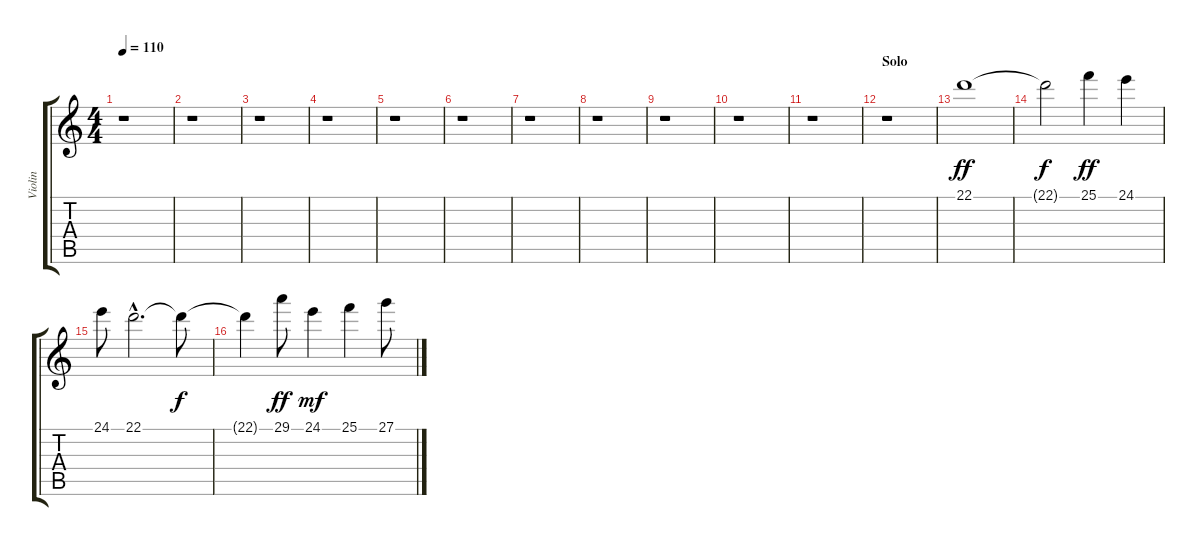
\track ("Violin" "Violin") {instrument violin}
\staff {score tabs}
\tuning (E4 B3 G3 D3 A2 E2) {hide}
\ts (4 4)
\tempo 110
\clef g2
\ks c
r.1{dy f} |
r.1 |
r.1 |
r.1 |
r.1 |
r.1 |
r.1 |
r.1 |
r.1 |
r.1 |
r.1 |
\section ("" "Solo")
r.1 |
22.1.1{dy ff} |
22.1{t}.2{dy f} 25.1.4{dy ff} 24.1.4 |
24.1.8 22.1{hac}.2{d} 22.1{t}.8{dy f} |
22.1{t}.4 29.1.8{dy ff} 24.1.4{dy mf} 25.1.4 27.1.8
